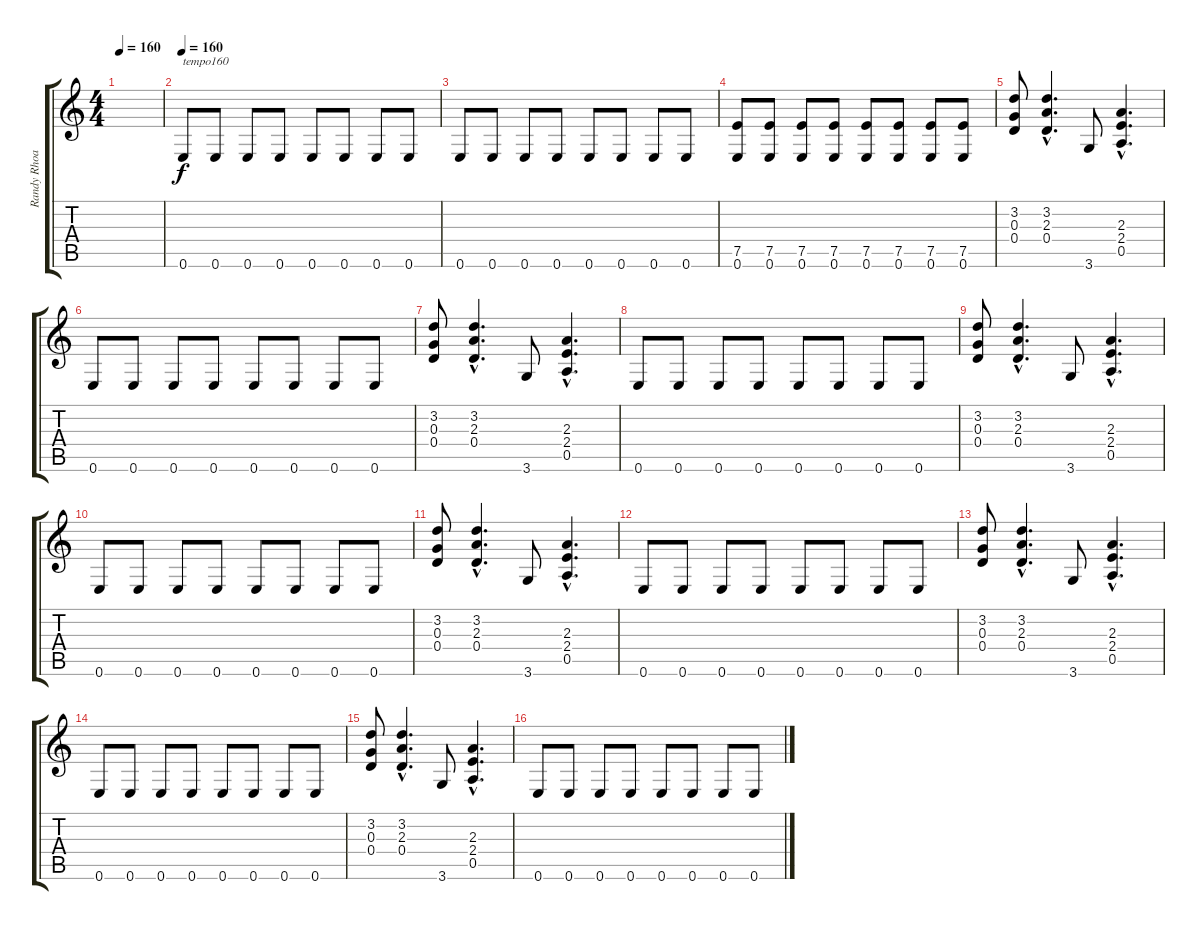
\track ("Randy Rhoads" "Randy Rhoa") {instrument overdrivenguitar}
\staff {score tabs}
\tuning (E4 B3 G3 D3 A2 E2) {hide}
\ts (4 4)
\tempo 160
\clef g2
\ks c
|
\tempo 160
0.6.8{txt "tempo160"} 0.6.8 0.6.8 0.6.8 0.6.8 0.6.8 0.6.8 0.6.8 |
0.6.8 0.6.8 0.6.8 0.6.8 0.6.8 0.6.8 0.6.8 0.6.8 |
(7.5 0.6).8 (7.5 0.6).8 (7.5 0.6).8 (7.5 0.6).8 (7.5 0.6).8 (7.5 0.6).8 (7.5 0.6).8 (7.5 0.6).8 |
(3.2 0.3 0.4).8 (3.2{hac} 2.3{hac} 0.4{hac}).4{d} 3.6.8 (2.3{hac} 2.4{hac} 0.5{hac}).4{d} |
0.6.8 0.6.8 0.6.8 0.6.8 0.6.8 0.6.8 0.6.8 0.6.8 |
(3.2 0.3 0.4).8 (3.2{hac} 2.3{hac} 0.4{hac}).4{d} 3.6.8 (2.3{hac} 2.4{hac} 0.5{hac}).4{d} |
0.6.8 0.6.8 0.6.8 0.6.8 0.6.8 0.6.8 0.6.8 0.6.8 |
(3.2 0.3 0.4).8 (3.2{hac} 2.3{hac} 0.4{hac}).4{d} 3.6.8 (2.3{hac} 2.4{hac} 0.5{hac}).4{d} |
0.6.8 0.6.8 0.6.8 0.6.8 0.6.8 0.6.8 0.6.8 0.6.8 |
(3.2 0.3 0.4).8 (3.2{hac} 2.3{hac} 0.4{hac}).4{d} 3.6.8 (2.3{hac} 2.4{hac} 0.5{hac}).4{d} |
0.6.8 0.6.8 0.6.8 0.6.8 0.6.8 0.6.8 0.6.8 0.6.8 |
(3.2 0.3 0.4).8 (3.2{hac} 2.3{hac} 0.4{hac}).4{d} 3.6.8 (2.3{hac} 2.4{hac} 0.5{hac}).4{d} |
0.6.8 0.6.8 0.6.8 0.6.8 0.6.8 0.6.8 0.6.8 0.6.8 |
(3.2 0.3 0.4).8 (3.2{hac} 2.3{hac} 0.4{hac}).4{d} 3.6.8 (2.3{hac} 2.4{hac} 0.5{hac}).4{d} |
0.6.8 0.6.8 0.6.8 0.6.8 0.6.8 0.6.8 0.6.8 0.6.8
